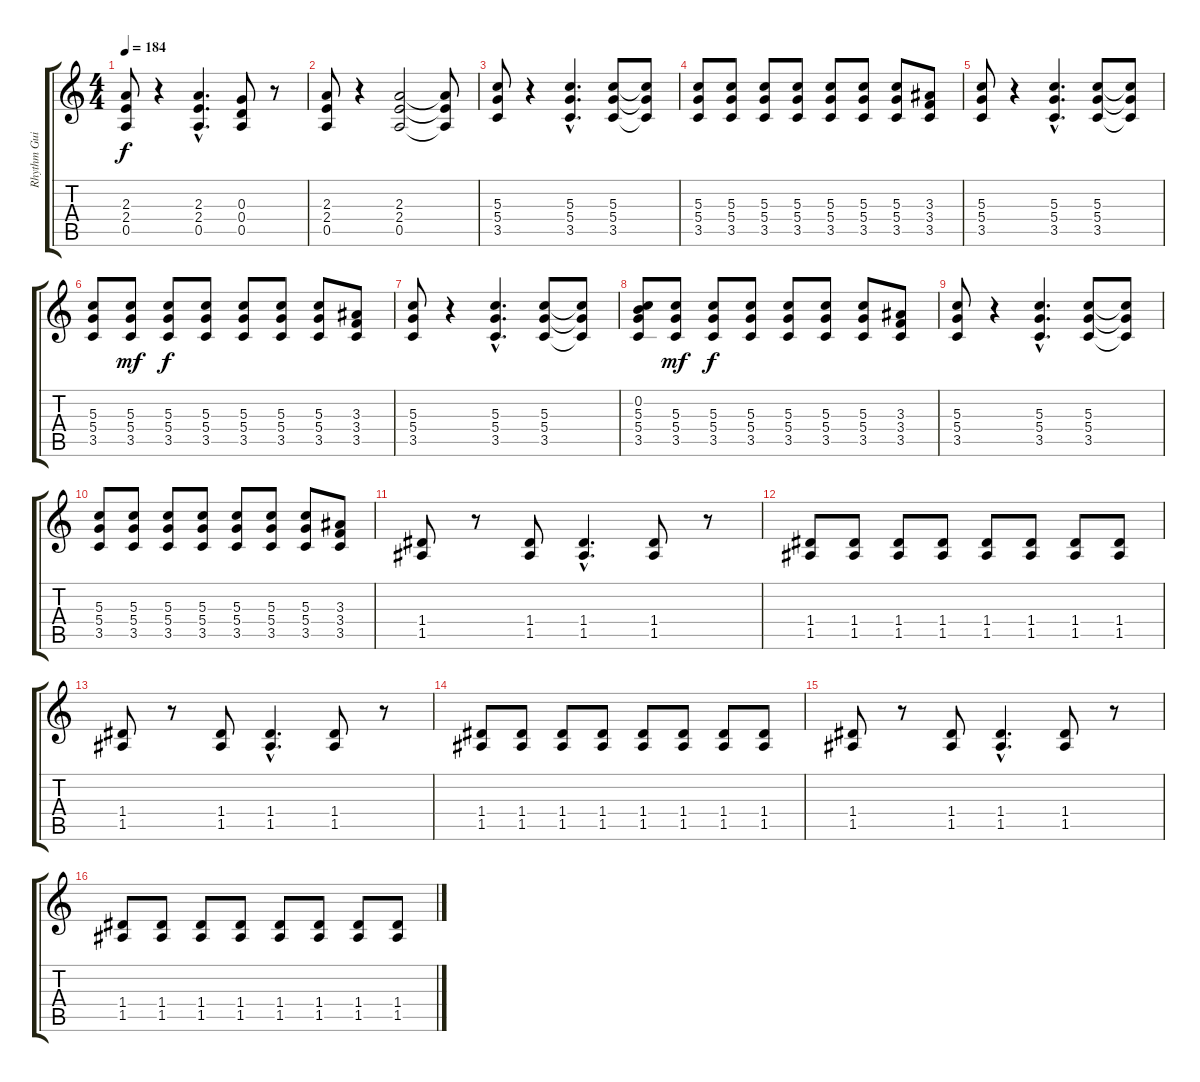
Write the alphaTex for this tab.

\track ("Rhythm Guitar" "Rhythm Gui") {instrument overdrivenguitar}
\staff {score tabs}
\tuning (E4 B3 G3 D3 A2 E2) {hide}
\ts (4 4)
\tempo 184
\clef g2
\ks c
(2.3 2.4 0.5).8{dy f} r.4 (2.3{hac} 2.4{hac} 0.5{hac}).4{d} (0.3 0.4 0.5).8 r.8 |
(2.3 2.4 0.5).8 r.4 (2.3 2.4 0.5).2 (2.3{t} 2.4{t} 0.5{t}).8 |
(5.3 5.4 3.5).8 r.4 (5.3{hac} 5.4{hac} 3.5{hac}).4{d} (5.3 5.4 3.5).8 (5.3{t} 5.4{t} 3.5{t}).8 |
(5.3 5.4 3.5).8 (5.3 5.4 3.5).8 (5.3 5.4 3.5).8 (5.3 5.4 3.5).8 (5.3 5.4 3.5).8 (5.3 5.4 3.5).8 (5.3 5.4 3.5).8 (3.3 3.4 3.5).8 |
(5.3 5.4 3.5).8 r.4 (5.3{hac} 5.4{hac} 3.5{hac}).4{d} (5.3 5.4 3.5).8 (5.3{t} 5.4{t} 3.5{t}).8 |
(5.3 5.4 3.5).8 (5.3 5.4 3.5).8{dy mf} (5.3 5.4 3.5).8{dy f} (5.3 5.4 3.5).8 (5.3 5.4 3.5).8 (5.3 5.4 3.5).8 (5.3 5.4 3.5).8 (3.3 3.4 3.5).8 |
(5.3 5.4 3.5).8 r.4 (5.3{hac} 5.4{hac} 3.5{hac}).4{d} (5.3 5.4 3.5).8 (5.3{t} 5.4{t} 3.5{t}).8 |
(0.2 5.3 5.4 3.5).8 (5.3 5.4 3.5).8{dy mf} (5.3 5.4 3.5).8{dy f} (5.3 5.4 3.5).8 (5.3 5.4 3.5).8 (5.3 5.4 3.5).8 (5.3 5.4 3.5).8 (3.3 3.4 3.5).8 |
(5.3 5.4 3.5).8 r.4 (5.3{hac} 5.4{hac} 3.5{hac}).4{d} (5.3 5.4 3.5).8 (5.3{t} 5.4{t} 3.5{t}).8 |
(5.3 5.4 3.5).8 (5.3 5.4 3.5).8 (5.3 5.4 3.5).8 (5.3 5.4 3.5).8 (5.3 5.4 3.5).8 (5.3 5.4 3.5).8 (5.3 5.4 3.5).8 (3.3 3.4 3.5).8 |
(1.4 1.5).8 r.8 (1.4 1.5).8 (1.4{hac} 1.5{hac}).4{d} (1.4 1.5).8 r.8 |
(1.4 1.5).8 (1.4 1.5).8 (1.4 1.5).8 (1.4 1.5).8 (1.4 1.5).8 (1.4 1.5).8 (1.4 1.5).8 (1.4 1.5).8 |
(1.4 1.5).8 r.8 (1.4 1.5).8 (1.4{hac} 1.5{hac}).4{d} (1.4 1.5).8 r.8 |
(1.4 1.5).8 (1.4 1.5).8 (1.4 1.5).8 (1.4 1.5).8 (1.4 1.5).8 (1.4 1.5).8 (1.4 1.5).8 (1.4 1.5).8 |
(1.4 1.5).8 r.8 (1.4 1.5).8 (1.4{hac} 1.5{hac}).4{d} (1.4 1.5).8 r.8 |
(1.4 1.5).8 (1.4 1.5).8 (1.4 1.5).8 (1.4 1.5).8 (1.4 1.5).8 (1.4 1.5).8 (1.4 1.5).8 (1.4 1.5).8
